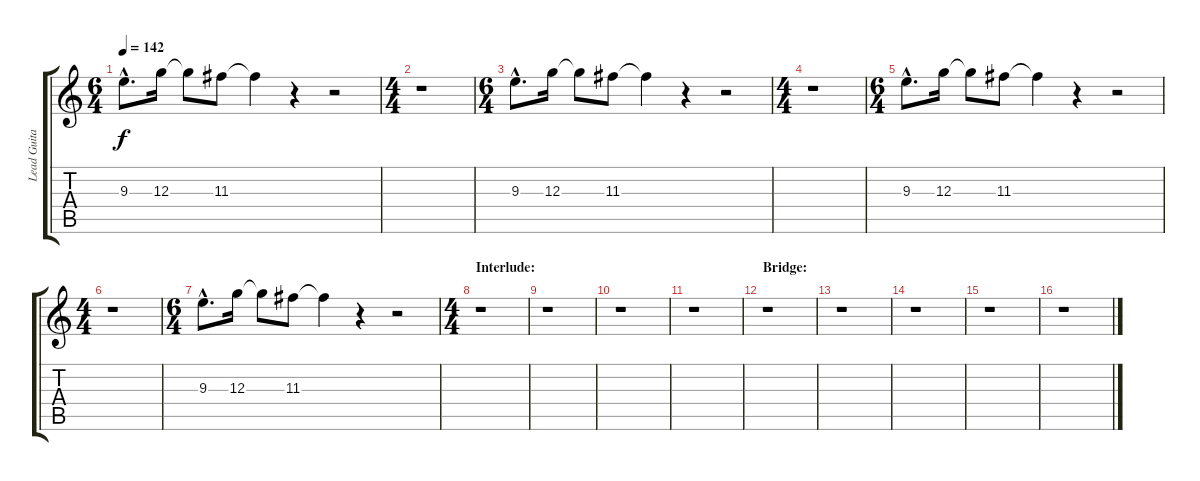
\track ("Lead Guitar I" "Lead Guita") {instrument distortionguitar}
\staff {score tabs}
\tuning (E4 B3 G3 D3 A2 E2) {hide}
\ts (6 4)
\tempo 142
\clef g2
\ks c
9.3{hac}.8{d dy f} 12.3.16 12.3{t}.8 11.3.8 11.3{t}.4 r.4 r.2 |
\ts (4 4)
r.1 |
\ts (6 4)
9.3{hac}.8{d} 12.3.16 12.3{t}.8 11.3.8 11.3{t}.4 r.4 r.2 |
\ts (4 4)
r.1 |
\ts (6 4)
9.3{hac}.8{d} 12.3.16 12.3{t}.8 11.3.8 11.3{t}.4 r.4 r.2 |
\ts (4 4)
r.1 |
\ts (6 4)
9.3{hac}.8{d} 12.3.16 12.3{t}.8 11.3.8 11.3{t}.4 r.4 r.2 |
\ts (4 4)
\section ("" "Interlude:")
r.1 |
r.1 |
r.1 |
r.1 |
\section ("" "Bridge:")
r.1 |
r.1 |
r.1 |
r.1 |
r.1
